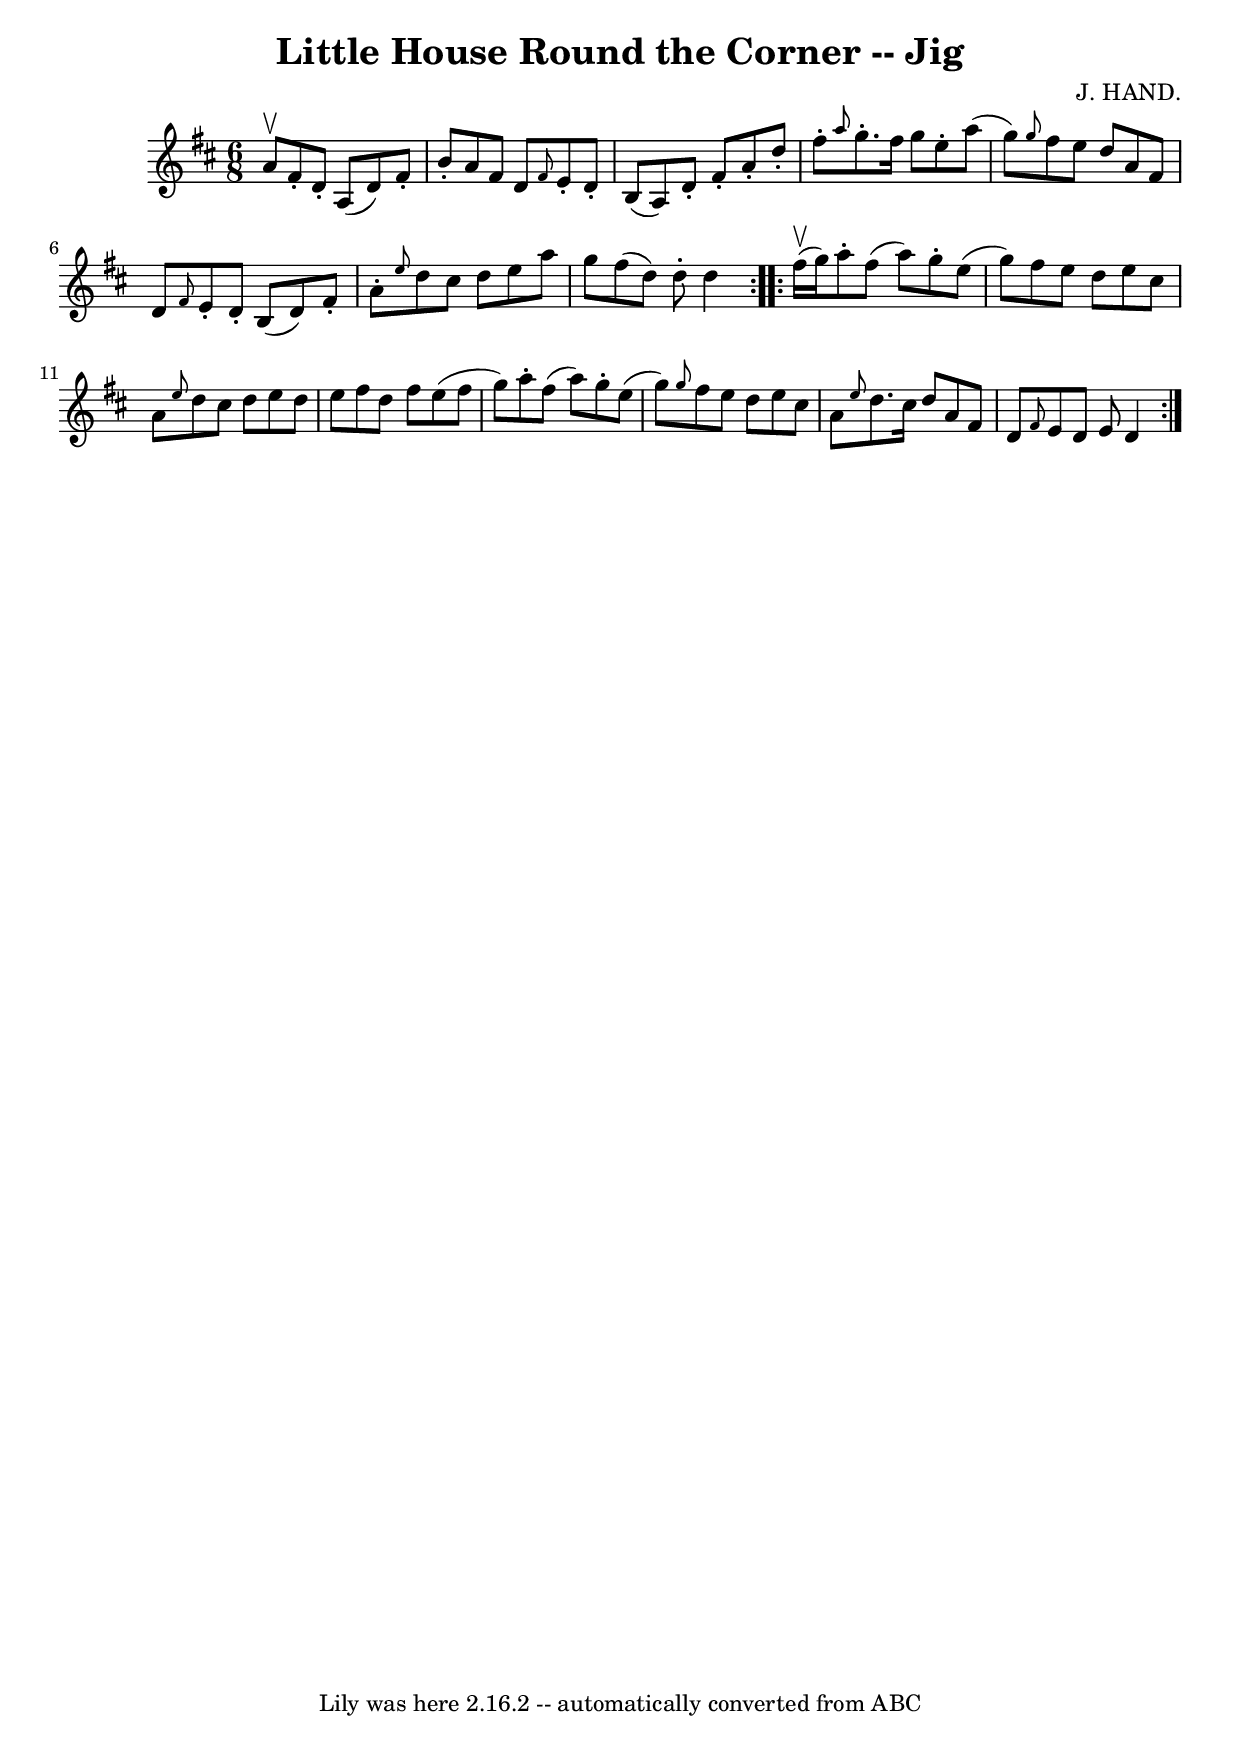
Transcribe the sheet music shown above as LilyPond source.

\version "2.16.2"
\include "Mammoth.ily"
\header {
  %% book = "Ryan's Mammoth Collection"
  composer = "J. HAND."
  crossRefNumber = "1"
  footnotes = "\\\\457"
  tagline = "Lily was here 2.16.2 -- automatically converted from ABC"
  title = "Little House Round the Corner -- Jig"

}
voicedefault =  {



  \repeat volta 2 {

    \time 6/8 
    \key d \major a'8^\upbow |
    fis'8 -. d'8 -. a8 (
    d'8) fis'8 -. b'8 -.   |
    a'8 fis'8 d'8  \grace { fis'8 
			    
			  } e'8 -. d'8 -. b8 (|
    a8) d'8 -. fis'8 -. a'8 -.   
    d''8 -. fis''8 -.   |
    \grace { a''8  
	   } g''8. -. fis''16 g''8 
    e''8 -. a''8 (g''8)   |
    \grace { g''8  
	   } fis''8    
    e''8 d''8 a'8 fis'8 d'8    |
    \grace { fis'8  
	   } e'8 -.   
    d'8 -. b8 (d'8) fis'8 -. a'8 -.   |
    \grace { e''8  
	   }   
    d''8 cis''8 d''8 e''8 a''8 g''8    |
    fis''8 (d''8  
    -) d''8 -. d''4    
  }     
  \repeat volta 2 {
    fis''16^\upbow(g''16) 
    |
    a''8 -. fis''8 (a''8) g''8 -. e''8 (g''8)   
    |
    fis''8 e''8 d''8 e''8 cis''8 a'8    |
    
    \grace { e''8  
	   } d''8 cis''8 d''8 e''8 d''8 e''8    
    |
    fis''8 d''8 fis''8 e''8 (fis''8 g''8)   |
    
    a''8 -. fis''8 (a''8) g''8 -. e''8 (g''8)   |
    
    \grace { g''8  
	   } fis''8 e''8 d''8 e''8 cis''8 a'8    
    |
    \grace { e''8  
	   } d''8. cis''16 d''8 a'8 fis'8 d'8  
    |
    \grace { fis'8  
	   } e'8 d'8 e'8 d'4    
  }   

}

\score{
  <<

    \context Staff="default"
    {
      \voicedefault 
      
    }

  >>
  \layout {
    
  }
  \midi {
  }

}
